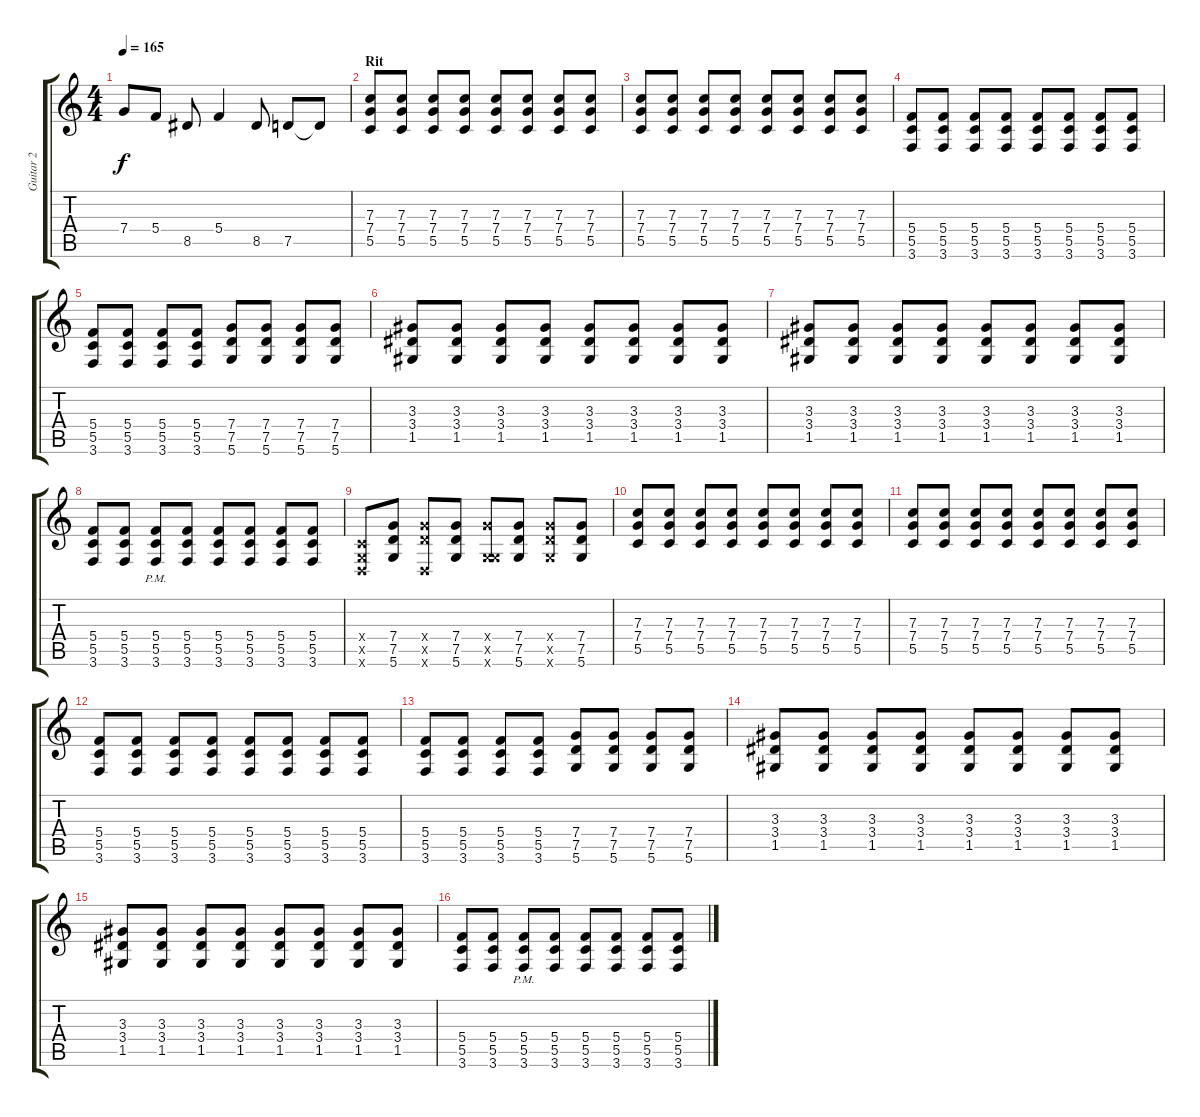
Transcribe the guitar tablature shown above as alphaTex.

\track ("Guitar 2" "Guitar 2") {instrument distortionguitar}
\staff {score tabs}
\tuning (D4 A3 F3 C3 G2 D2) {hide}
\ts (4 4)
\tempo 165
\clef g2
\ks c
7.4.8{dy f} 5.4.8 8.5.8 5.4.4 8.5.8 7.5.8 7.5{t}.8 |
\section ("" "Rit")
(7.3 7.4 5.5).8 (7.3 7.4 5.5).8 (7.3 7.4 5.5).8 (7.3 7.4 5.5).8 (7.3 7.4 5.5).8 (7.3 7.4 5.5).8 (7.3 7.4 5.5).8 (7.3 7.4 5.5).8 |
(7.3 7.4 5.5).8 (7.3 7.4 5.5).8 (7.3 7.4 5.5).8 (7.3 7.4 5.5).8 (7.3 7.4 5.5).8 (7.3 7.4 5.5).8 (7.3 7.4 5.5).8 (7.3 7.4 5.5).8 |
(5.4 5.5 3.6).8 (5.4 5.5 3.6).8 (5.4 5.5 3.6).8 (5.4 5.5 3.6).8 (5.4 5.5 3.6).8 (5.4 5.5 3.6).8 (5.4 5.5 3.6).8 (5.4 5.5 3.6).8 |
(5.4 5.5 3.6).8 (5.4 5.5 3.6).8 (5.4 5.5 3.6).8 (5.4 5.5 3.6).8 (7.4 7.5 5.6).8 (7.4 7.5 5.6).8 (7.4 7.5 5.6).8 (7.4 7.5 5.6).8 |
(3.3 3.4 1.5).8 (3.3 3.4 1.5).8 (3.3 3.4 1.5).8 (3.3 3.4 1.5).8 (3.3 3.4 1.5).8 (3.3 3.4 1.5).8 (3.3 3.4 1.5).8 (3.3 3.4 1.5).8 |
(3.3 3.4 1.5).8 (3.3 3.4 1.5).8 (3.3 3.4 1.5).8 (3.3 3.4 1.5).8 (3.3 3.4 1.5).8 (3.3 3.4 1.5).8 (3.3 3.4 1.5).8 (3.3 3.4 1.5).8 |
(5.4 5.5 3.6).8 (5.4 5.5 3.6).8 (5.4{pm} 5.5 3.6).8 (5.4 5.5 3.6).8 (5.4 5.5 3.6).8 (5.4 5.5 3.6).8 (5.4 5.5 3.6).8 (5.4 5.5 3.6).8 |
(0.4{x} 0.5{x} 0.6{x}).8 (7.4 7.5 5.6).8 (7.4{x} 7.5{x} 0.6{x}).8 (7.4 7.5 5.6).8 (7.4{x} 0.5{x} 5.6{x}).8 (7.4 7.5 5.6).8 (7.4{x} 7.5{x} 5.6{x}).8 (7.4 7.5 5.6).8 |
(7.3 7.4 5.5).8 (7.3 7.4 5.5).8 (7.3 7.4 5.5).8 (7.3 7.4 5.5).8 (7.3 7.4 5.5).8 (7.3 7.4 5.5).8 (7.3 7.4 5.5).8 (7.3 7.4 5.5).8 |
(7.3 7.4 5.5).8 (7.3 7.4 5.5).8 (7.3 7.4 5.5).8 (7.3 7.4 5.5).8 (7.3 7.4 5.5).8 (7.3 7.4 5.5).8 (7.3 7.4 5.5).8 (7.3 7.4 5.5).8 |
(5.4 5.5 3.6).8 (5.4 5.5 3.6).8 (5.4 5.5 3.6).8 (5.4 5.5 3.6).8 (5.4 5.5 3.6).8 (5.4 5.5 3.6).8 (5.4 5.5 3.6).8 (5.4 5.5 3.6).8 |
(5.4 5.5 3.6).8 (5.4 5.5 3.6).8 (5.4 5.5 3.6).8 (5.4 5.5 3.6).8 (7.4 7.5 5.6).8 (7.4 7.5 5.6).8 (7.4 7.5 5.6).8 (7.4 7.5 5.6).8 |
(3.3 3.4 1.5).8 (3.3 3.4 1.5).8 (3.3 3.4 1.5).8 (3.3 3.4 1.5).8 (3.3 3.4 1.5).8 (3.3 3.4 1.5).8 (3.3 3.4 1.5).8 (3.3 3.4 1.5).8 |
(3.3 3.4 1.5).8 (3.3 3.4 1.5).8 (3.3 3.4 1.5).8 (3.3 3.4 1.5).8 (3.3 3.4 1.5).8 (3.3 3.4 1.5).8 (3.3 3.4 1.5).8 (3.3 3.4 1.5).8 |
(5.4 5.5 3.6).8 (5.4 5.5 3.6).8 (5.4{pm} 5.5 3.6).8 (5.4 5.5 3.6).8 (5.4 5.5 3.6).8 (5.4 5.5 3.6).8 (5.4 5.5 3.6).8 (5.4 5.5 3.6).8
